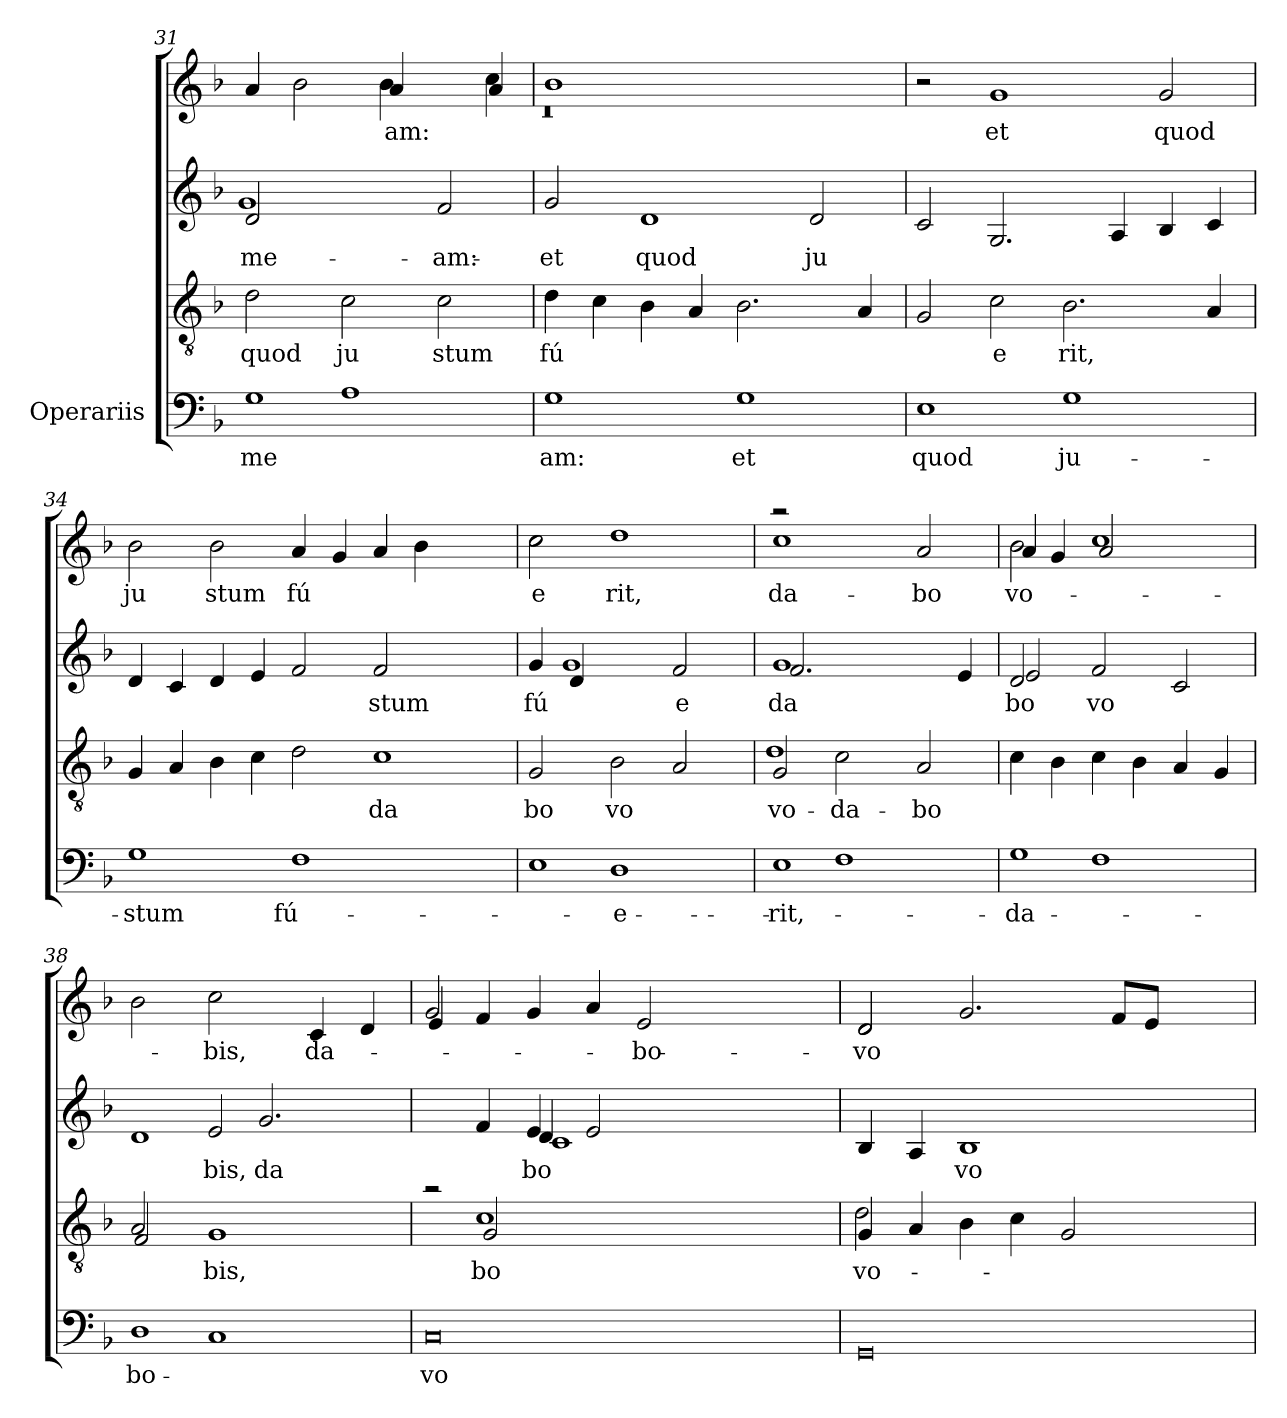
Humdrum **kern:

**kern	**text	**kern	**text	**kern	**text	**kern	**text
*part4	*part4	*part3	*part3	*part2	*part2	*part1	*part1
*staff4	*staff4	*staff3	*staff3	*staff2	*staff2	*staff1	*staff1
*I"Operariis	*	*	*	*	*	*	*
*clefF4	*	*clefGv2	*	*clefG2	*	*clefG2	*
*k[b-]	*	*k[b-]	*	*k[b-]	*	*k[b-]	*
*F:	*	*F:	*	*F:	*	*F:	*
=31	=31	=31	=31	=31	=31	=31	=31
!	!LO:LY:b	!	!LO:LY:b	!	!LO:LY:b	!	!
*^	*	*	*	*^	*	*	*
!	!	!	!	!	!	!	!LO:LY:b	!	!
*	*	*	*	*	*	*	*	*^	*
*	*	*	*	*	*	*	*	*	*^	*
1G	2ryy	me	2d\	quod	2d/	1g	me-	4a/	2.ryy	1ryy	.
.	.	.	.	.	.	.	.	2b-\	.	.	.
!	!	!	!	!LO:LY:b	!	!	!	!	!	!	!
.	1A	.	2c\	ju	1ryy	.	.	.	.	.	.
!	!	!	!	!	!	!	!	!	!	!	!LO:LY:b
.	.	.	.	.	.	.	.	4a/	4b-\	.	am:
!	!	!	!	!LO:LY:b	!	!	!LO:LY:b	!	!	!	!
2ryy	.	.	2c\	stum	.	2f/	-am:	2ryy	4ryy	4ryy	.
.	.	.	.	.	.	.	.	.	4cc\	4a/	.
*v	*v	*	*	*	*v	*v	*	*	*	*	*
!!LO:LB:g=z
=32	=32	=32	=32	=32	=32	=32	=32	=32	=32
!	!LO:LY:b	!	!LO:LY:b	!	!LO:LY:b	!	!LO:N:vis=1	!	!
*	*	*	*	*	*	*	*v	*v	*
1G	am:	4d\	fú	2g/	et	1b-	0rc	.
.	.	4c\	.	.	.	.	.	.
!	!	!	!	!	!LO:LY:b	!	!	!
.	.	4B-\	.	1d	quod	.	.	.
.	.	4A/	.	.	.	.	.	.
!	!LO:LY:b	!	!	!	!	!	!	!
1G	et	2.B-\	.	.	.	1ryy	.	.
!	!	!	!	!	!LO:LY:b	!	!	!
.	.	.	.	2d/	ju	.	.	.
.	.	4A/	.	.	.	.	.	.
*	*	*	*	*	*	*v	*v	*
=33	=33	=33	=33	=33	=33	=33	=33
!	!LO:LY:b	!	!	!	!	!	!
1E	quod	2G/	.	2c/	.	2r	.
!	!	!	!LO:LY:b	!	!	!	!LO:LY:b
.	.	2c\	e	2.G/	.	1g	et
!	!LO:LY:b	!	!LO:LY:b	!	!	!	!
1G	ju-	2.B-\	rit,	.	.	.	.
.	.	.	.	4A/	.	.	.
!	!	!	!	!	!	!	!LO:LY:b
.	.	.	.	4B-/	.	2g/	quod
.	.	4A/	.	4c/	.	.	.
=34	=34	=34	=34	=34	=34	=34	=34
!	!LO:LY:b	!	!	!	!	!	!LO:LY:b
1G	-stum	4G/	.	4d/	.	2b-\	ju
.	.	4A/	.	4c/	.	.	.
!	!	!	!	!	!	!	!LO:LY:b
.	.	4B-\	.	4d/	.	2b-\	stum
.	.	4c\	.	4e/	.	.	.
!	!LO:LY:b	!	!	!	!	!	!LO:LY:b
1F	fú-	2d\	.	2f/	.	4a/	fú
.	.	.	.	.	.	4g/	.
!	!	!	!LO:LY:b	!	!LO:LY:b	!	!
.	.	1c	da	2f/	stum	4a/	.
.	.	.	.	.	.	4b-\	.
2ryy	.	.	.	2ryy	.	2ryy	.
=35	=35	=35	=35	=35	=35	=35	=35
*^	*	*	*	*	*	*	*
!	!	!	!	!LO:LY:b	!	!LO:LY:b	!	!LO:LY:b
*	*	*	*	*	*^	*	*^	*
*	*	*	*	*	*	*^	*	*	*	*
1E	2ryy	.	2G/	bo	4g/	4ryy	1ryy	fú	2cc\	2cc\	e
.	.	.	.	.	4d/	1g	.	.	.	.	.
!	!	!LO:LY:b	!	!LO:LY:b	!	!	!	!	!	!	!LO:LY:b
.	1D	-e-	2B-\	vo	1ryy	.	.	.	1ryy	1dd	rit,
!	!	!	!	!	!	!	!	!LO:LY:b	!	!	!
2ryy	.	.	2A/	.	.	.	2f/	e	.	.	.
.	.	.	.	.	.	4ryy	.	.	.	.	.
*	*	*	*	*	*	*v	*v	*	*	*	*
!!LO:PB:g=z	!!
=36	=36	=36	=36	=36	=36	=36	=36	=36	=36	=36
!	!	!LO:LY:b	!	!LO:LY:b	!	!	!	!	!	!
*	*	*	*^	*	*	*	*	*	*	*
!	!	!	!	!	!LO:LY:b	!	!	!LO:LY:b	!	!	!
!	!	!	!	!	!	!	!	!LO:LY:b	!	!	!LO:LY:b
1E	2ryy	-rit,	2G/	1d	vo-	1g	2.f/	da	2raa	1cc	da-
!	!	!	!	!	!LO:LY:b	!	!	!	!	!	!
.	1F	.	2c\	.	da-	.	.	.	1ryy	.	.
.	.	.	.	.	.	.	2ryy	.	.	.	.
!	!	!	!	!	!LO:LY:b	!	!	!	!	!	!LO:LY:b
2ryy	.	.	2A/	2ryy	-bo	2ryy	.	.	.	2a/	-bo
.	.	.	.	.	.	.	4e/	.	.	.	.
*	*	*	*v	*v	*	*	*	*	*	*	*
=37	=37	=37	=37	=37	=37	=37	=37	=37	=37	=37
!	!	!LO:LY:b	!	!	!	!	!LO:LY:b	!	!	!LO:LY:b
1G	2ryy	da	4c\	.	2d/	2e/	bo	2b-\	4a/	vo-
.	.	.	4B-\	.	.	.	.	.	4g/	.
!	!	!	!	!	!	!	!LO:LY:b	!	!	!
.	1F	.	4c\	.	1ryy	2f/	vo	1cc	2a/	.
.	.	.	4B-\	.	.	.	.	.	.	.
2ryy	.	.	4A/	.	.	2c/	.	.	2ryy	.
.	.	.	4G/	.	.	.	.	.	.	.
*	*	*	*	*	*v	*v	*	*	*	*
*	*	*	*	*	*	*	*v	*v	*
=38	=38	=38	=38	=38	=38	=38	=38	=38
!	!	!LO:LY:b	!	!	!	!	!	!
*	*	*	*^	*	*^	*	*	*
*	*	*	*	*	*	*	*^	*	*	*
1D	2ryy	bo	2A/	2F/	.	1d	2ryy	2.ryy	.	2b-\	.
!	!	!	!	!	!LO:LY:b	!	!	!	!LO:LY:b	!	!LO:LY:b
.	1C	.	1ryy	1G	-bis,	.	2e/	.	bis,	2cc\	-bis,
!	!	!	!	!	!	!	!	!	!LO:LY:b	!	!
.	.	.	.	.	.	.	.	2.g/	da	.	.
!	!	!	!	!	!	!	!	!	!	!	!LO:LY:b
2ryy	.	.	.	.	.	2ryy	2ryy	.	.	4c/	da-
.	.	.	.	.	.	.	.	.	.	4d/	.
*v	*v	*	*	*	*	*	*	*	*	*	*
*	*	*v	*v	*	*	*	*	*	*	*
=39	=39	=39	=39	=39	=39	=39	=39	=39	=39
!	!LO:LY:b	!	!	!	!	!	!	!	!
*	*	*^	*	*	*	*	*	*^	*
*	*	*	*^	*	*	*	*	*	*	*	*
0C	vo	2ra	4ryy	4ryy	.	4ryy	2ryy	2ryy	.	2g/	4e/	.
!	!	!	!	!	!LO:LY:b	!	!	!	!	!	!	!
!	!	!	!	!	!LO:LY:b	!	!	!	!	!	!	!
.	.	.	1c	2G/	-bo	4f/	.	.	.	.	4f/	.
!	!	!	!	!	!	!	!	!	!LO:LY:b	!	!	!
.	.	2.ryy	.	.	.	4e/	4d/	1c	bo	2ryy	4g/	.
.	.	.	.	2.ryy	.	2ryy	2e/	.	.	.	4a/	.
!	!	!	!	!	!	!	!	!	!	!	!	!LO:LY:b
.	.	.	.	.	.	.	.	.	.	1ryy	2e/	-bo
.	.	2.ryy	2.ryy	.	.	2.ryy	2ryy	.	.	.	.	.
.	.	.	.	2ryy	.	.	.	2ryy	.	.	2ryy	.
.	.	.	.	.	.	.	4ryy	.	.	.	.	.
*	*	*v	*v	*v	*	*	*	*	*	*	*	*
*	*	*	*	*	*v	*v	*	*	*	*
=40	=40	=40	=40	=40	=40	=40	=40	=40	=40
!	!	!	!LO:LY:b	!	!	!	!	!	!LO:LY:b
*	*	*^	*	*v	*v	*	*	*	*
0GG	.	4G/	2d\	vo-	4B-/	.	2d/	2d/	vo-
.	.	4A/	.	.	4A/	.	.	.	.
!	!	!	!	!	!	!LO:LY:b	!	!	!
.	.	4B-\	2ryy	.	1B-	vo	2ryy	2.g/	.
.	.	4c\	.	.	.	.	.	.	.
.	.	2ryy	2G/	.	.	.	1ryy	.	.
.	.	.	.	.	.	.	.	8f/L	.
.	.	.	.	.	.	.	.	8e/J	.
.	.	2ryy	2ryy	.	2ryy	.	.	2ryy	.
*	*	*v	*v	*	*	*	*v	*v	*
=	=	=	=	=	=	=	=
*-	*-	*-	*-	*-	*-	*-	*-
